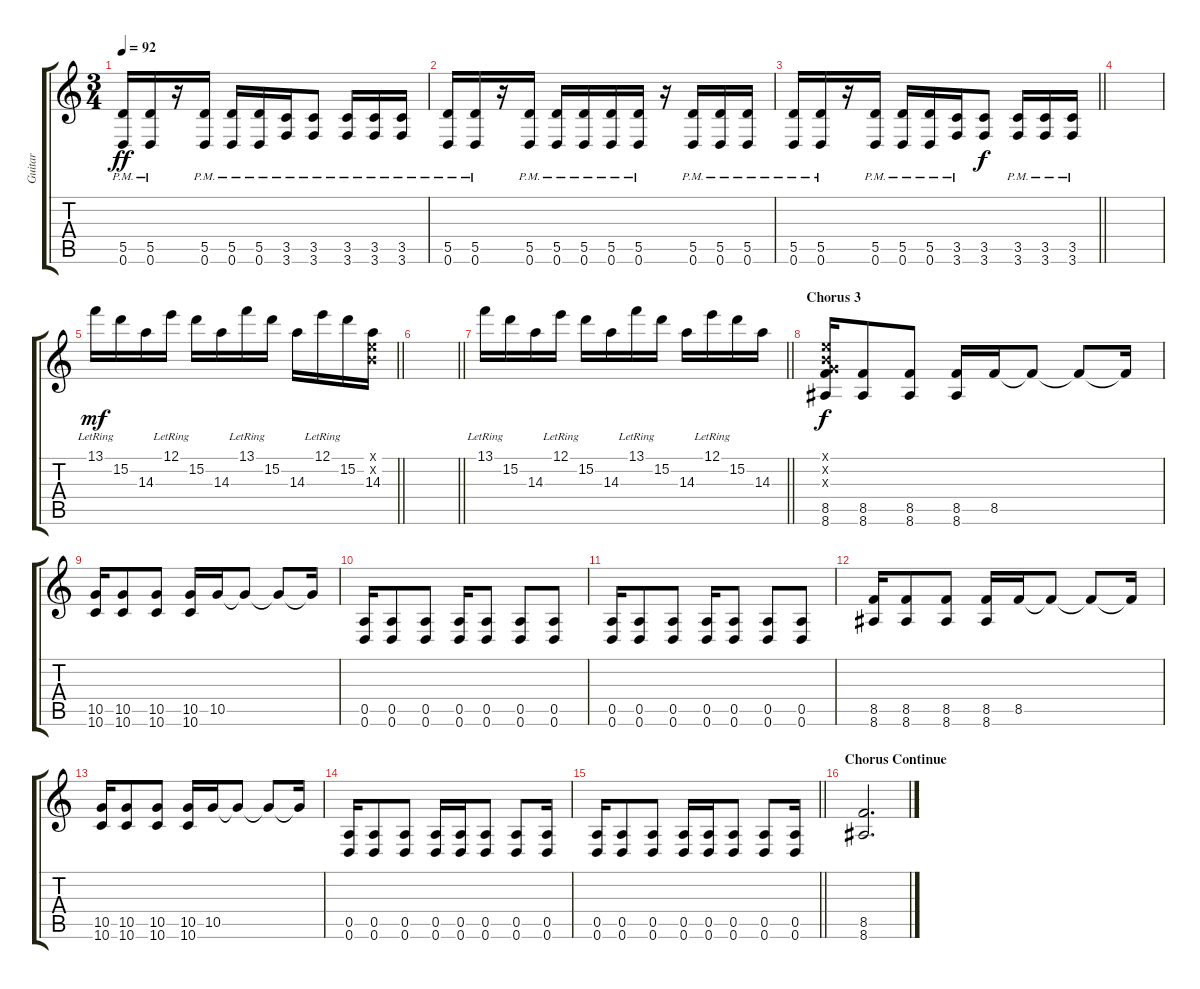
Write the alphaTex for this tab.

\track ("Guitar" "Guitar") {instrument overdrivenguitar}
\staff {score tabs}
\tuning (E4 B3 G3 D3 A2 D2) {hide}
\ts (3 4)
\tempo 92
\clef g2
\ks c
(5.5{pm} 0.6{pm}).16{dy ff} (5.5{pm} 0.6{pm}).16 r.16 (5.5{pm} 0.6{pm}).16 (5.5{pm} 0.6{pm}).16 (5.5{pm} 0.6{pm}).16 (3.5{pm} 3.6{pm}).16 (3.5{pm} 3.6{pm}).8 (3.5{pm} 3.6{pm}).16 (3.5{pm} 3.6{pm}).16 (3.5{pm} 3.6{pm}).16 |
(5.5{pm} 0.6{pm}).16 (5.5{pm} 0.6{pm}).16 r.16 (5.5{pm} 0.6{pm}).16 (5.5{pm} 0.6{pm}).16 (5.5{pm} 0.6{pm}).16 (5.5{pm} 0.6{pm}).16 (5.5{pm} 0.6{pm}).16 r.16 (5.5{pm} 0.6{pm}).16 (5.5{pm} 0.6{pm}).16 (5.5{pm} 0.6{pm}).16 |
\barLineRight lightlight
(5.5{pm} 0.6{pm}).16 (5.5{pm} 0.6{pm}).16 r.16 (5.5{pm} 0.6{pm}).16 (5.5{pm} 0.6{pm}).16 (5.5{pm} 0.6{pm}).16 (3.5{pm} 3.6{pm}).16 (3.5 3.6).8{dy f} (3.5{pm} 3.6{pm}).16 (3.5{pm} 3.6{pm}).16 (3.5{pm} 3.6{pm}).16 |
\section ("" "")
|
\barLineRight lightlight
13.1{lr}.16{dy mf volume 11} 15.2{lr}.16 14.3.16 12.1{lr}.16 15.2{lr}.16 14.3.16 13.1{lr}.16 15.2{lr}.16 14.3.16 12.1{lr}.16 15.2{lr}.16 (0.1{x} 0.2{x} 14.3).16 |
\section ("" "")
\barLineRight lightlight
|
\barLineRight lightlight
13.1{lr}.16{volume 11} 15.2{lr}.16 14.3.16 12.1{lr}.16 15.2{lr}.16 14.3.16 13.1{lr}.16 15.2{lr}.16 14.3.16 12.1{lr}.16 15.2{lr}.16 14.3.16 |
\section ("" "Chorus 3")
(0.1{x} 0.2{x} 0.3{x} 8.5 8.6).16{dy f volume 13} (8.5 8.6).8 (8.5 8.6).8 (8.5 8.6).16 8.5.16 8.5{t}.8 8.5{t}.8 8.5{t}.16 |
(10.5 10.6).16 (10.5 10.6).8 (10.5 10.6).8 (10.5 10.6).16 10.5.16 10.5{t}.8 10.5{t}.8 10.5{t}.16 |
(0.5 0.6).16 (0.5 0.6).8 (0.5 0.6).8 (0.5 0.6).16 (0.5 0.6).8 (0.5 0.6).8 (0.5 0.6).8 |
(0.5 0.6).16 (0.5 0.6).8 (0.5 0.6).8 (0.5 0.6).16 (0.5 0.6).8 (0.5 0.6).8 (0.5 0.6).8 |
(8.5 8.6).16 (8.5 8.6).8 (8.5 8.6).8 (8.5 8.6).16 8.5.16 8.5{t}.8 8.5{t}.8 8.5{t}.16 |
(10.5 10.6).16 (10.5 10.6).8 (10.5 10.6).8 (10.5 10.6).16 10.5.16 10.5{t}.8 10.5{t}.8 10.5{t}.16 |
(0.5 0.6).16 (0.5 0.6).8 (0.5 0.6).8 (0.5 0.6).16 (0.5 0.6).16 (0.5 0.6).8 (0.5 0.6).8 (0.5 0.6).16 |
\barLineRight lightlight
(0.5 0.6).16 (0.5 0.6).8 (0.5 0.6).8 (0.5 0.6).16 (0.5 0.6).16 (0.5 0.6).8 (0.5 0.6).8 (0.5 0.6).16 |
\section ("" "Chorus Continue")
(8.5 8.6).2{d}
